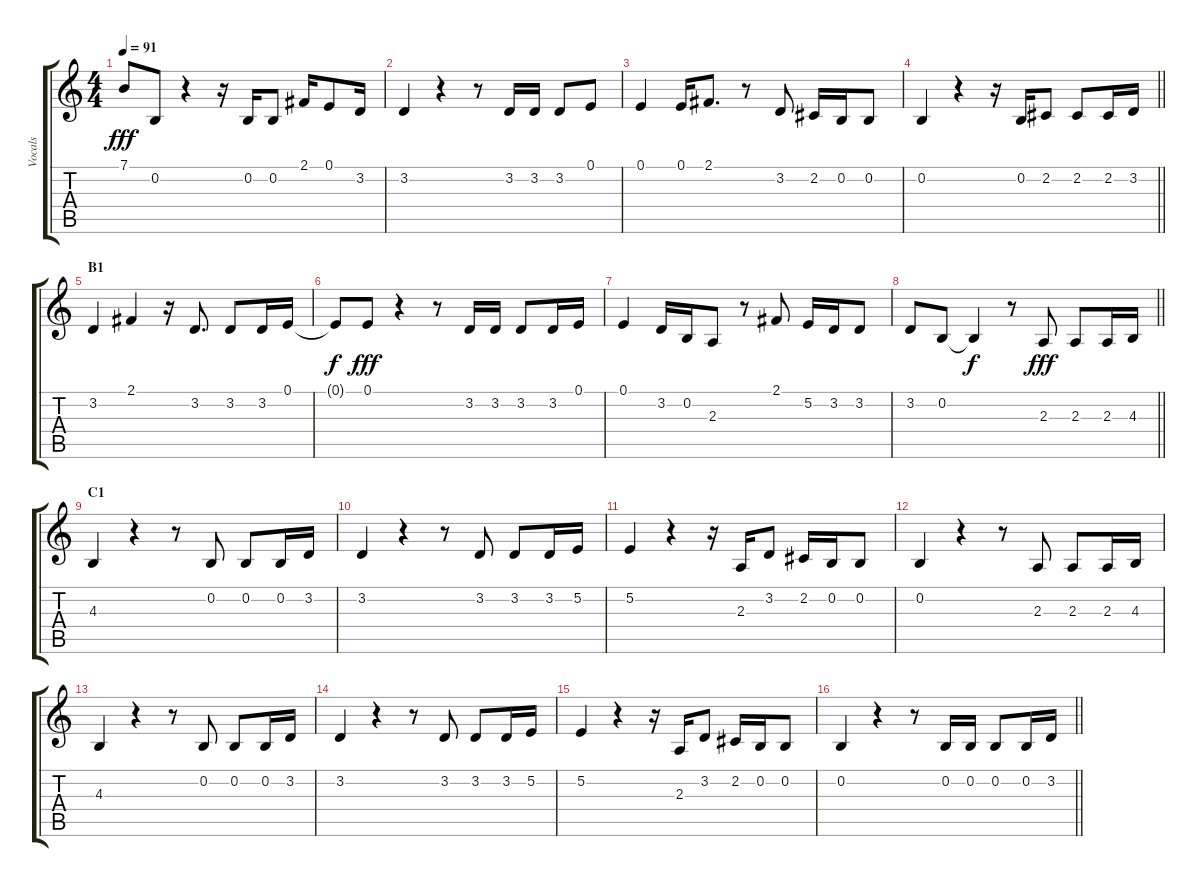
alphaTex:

\track ("Vocals" "Vocals") {instrument lead6voice}
\staff {score tabs}
\tuning (E4 B3 G3 D3 A2 E2) {hide}
\ts (4 4)
\tempo 91
\clef g2
\ks c
7.1.8{dy fff} 0.2.8 r.4 r.16 0.2.16 0.2.8 2.1.16 0.1.8 3.2.16 |
3.2.4 r.4 r.8 3.2.16 3.2.16 3.2.8 0.1.8 |
0.1.4 0.1.16 2.1.8{d} r.8 3.2.8 2.2.16 0.2.16 0.2.8 |
\barLineRight lightlight
0.2.4 r.4 r.16 0.2.16 2.2.8 2.2.8 2.2.16 3.2.16 |
\section ("" "B1")
3.2.4 2.1.4 r.16 3.2.8{d} 3.2.8 3.2.16 0.1.16 |
0.1{t}.8{dy f} 0.1.8{dy fff} r.4 r.8 3.2.16 3.2.16 3.2.8 3.2.16 0.1.16 |
0.1.4 3.2.16 0.2.16 2.3.8 r.8 2.1.8 5.2.16 3.2.16 3.2.8 |
\barLineRight lightlight
3.2.8 0.2.8 0.2{t}.4{dy f} r.8 2.3.8{dy fff} 2.3.8 2.3.16 4.3.16 |
\section ("" "C1")
4.3.4 r.4 r.8 0.2.8 0.2.8 0.2.16 3.2.16 |
3.2.4 r.4 r.8 3.2.8 3.2.8 3.2.16 5.2.16 |
5.2.4 r.4 r.16 2.3.16 3.2.8 2.2.16 0.2.16 0.2.8 |
0.2.4 r.4 r.8 2.3.8 2.3.8 2.3.16 4.3.16 |
4.3.4 r.4 r.8 0.2.8 0.2.8 0.2.16 3.2.16 |
3.2.4 r.4 r.8 3.2.8 3.2.8 3.2.16 5.2.16 |
5.2.4 r.4 r.16 2.3.16 3.2.8 2.2.16 0.2.16 0.2.8 |
\barLineRight lightlight
0.2.4 r.4 r.8 0.2.16 0.2.16 0.2.8 0.2.16 3.2.16
